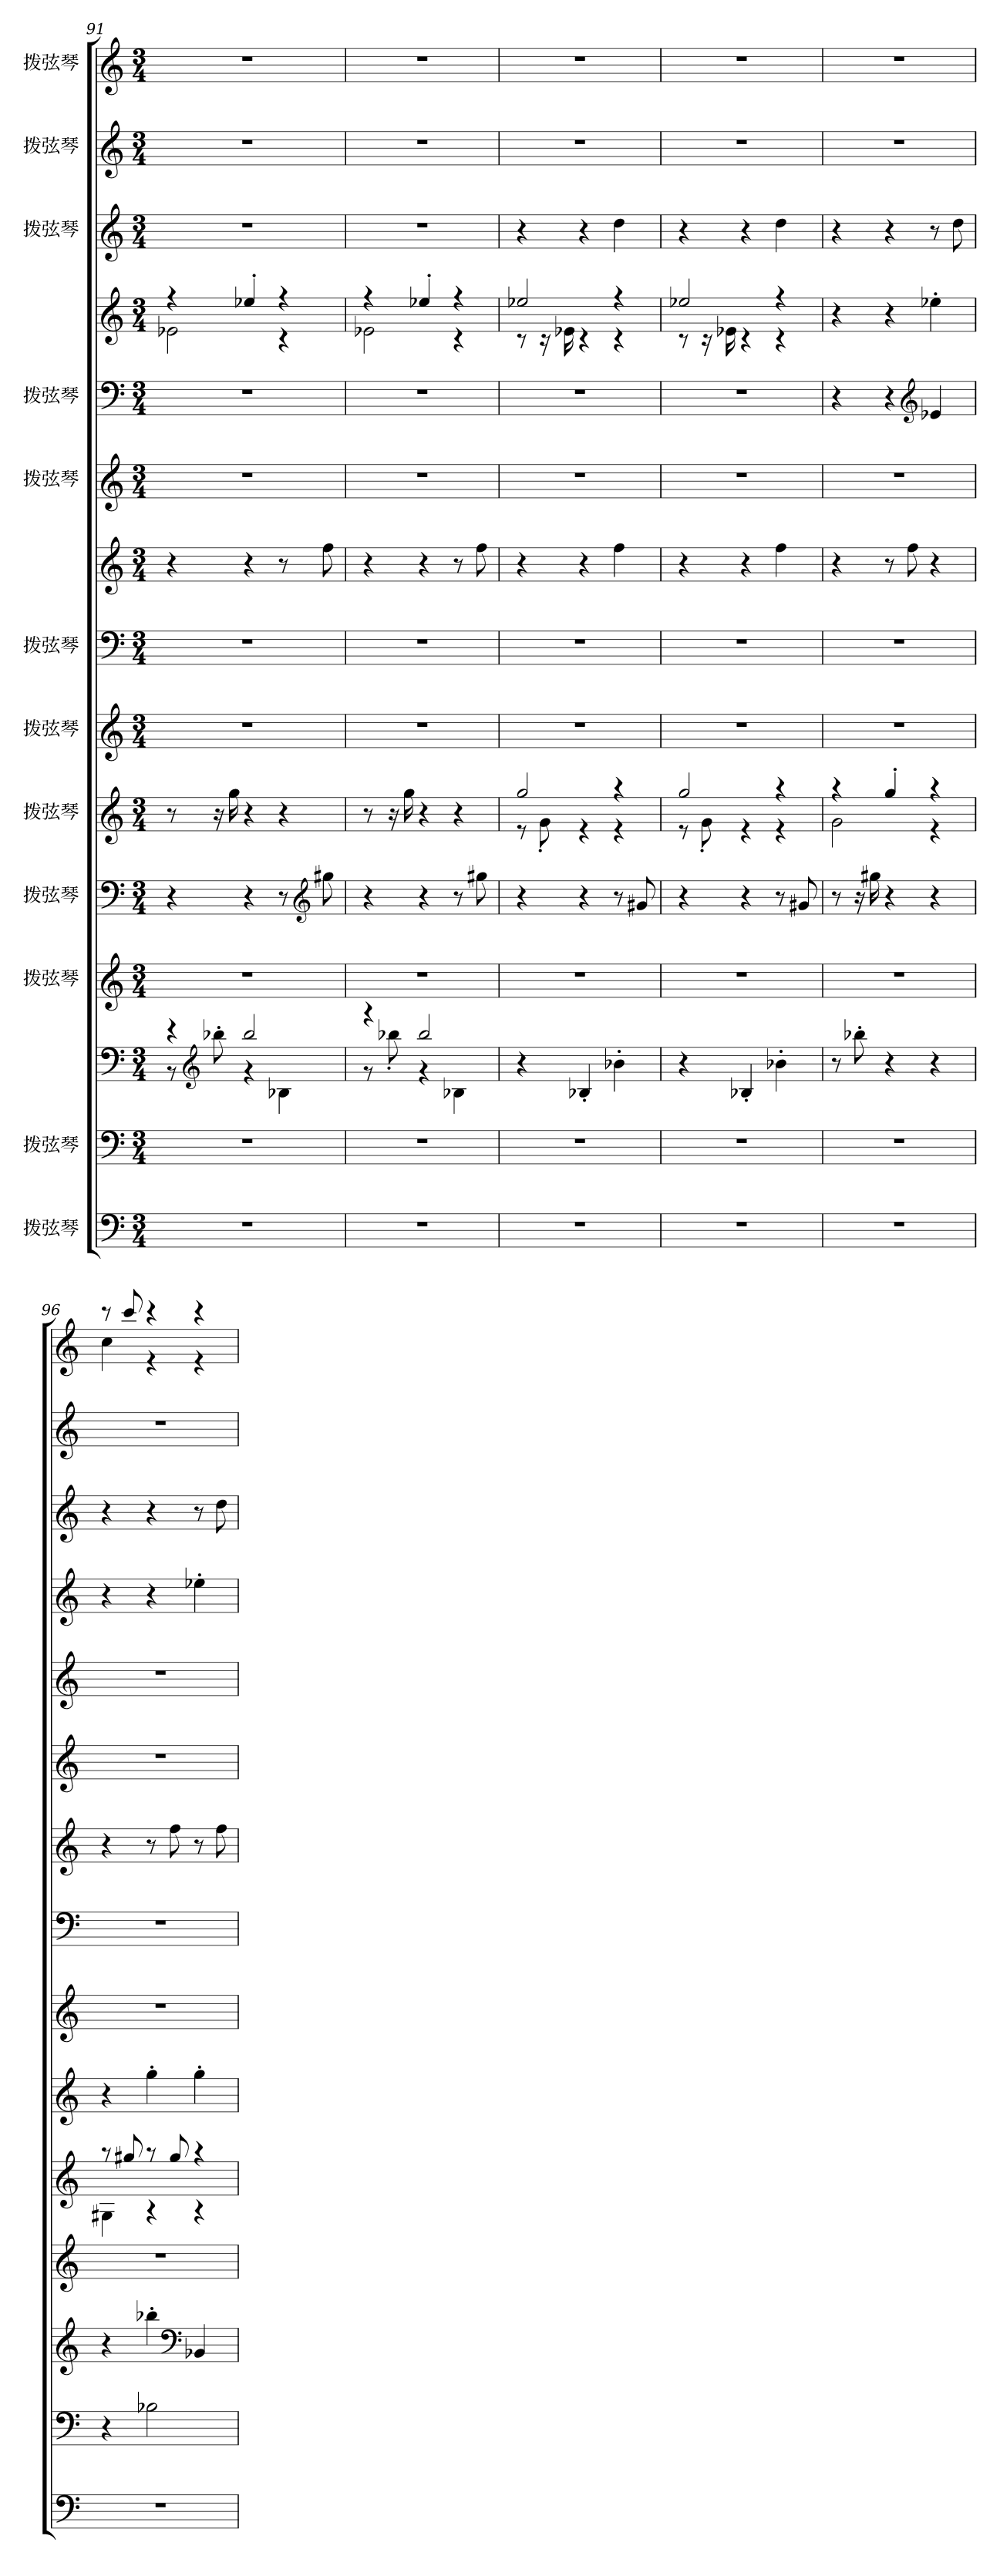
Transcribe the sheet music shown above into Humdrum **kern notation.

**kern	**kern	**kern	**kern	**kern	**kern	**kern	**kern	**kern	**kern	**kern	**kern	**kern	**kern	**kern
*part12	*part11	*part11	*part10	*part9	*part8	*part7	*part6	*part6	*part5	*part4	*part4	*part3	*part2	*part1
*staff15	*staff14	*staff13	*staff12	*staff11	*staff10	*staff9	*staff8	*staff7	*staff6	*staff5	*staff4	*staff3	*staff2	*staff1
*I"拨弦琴	*I"拨弦琴	*	*I"拨弦琴	*I"拨弦琴	*I"拨弦琴	*I"拨弦琴	*I"拨弦琴	*	*I"拨弦琴	*I"拨弦琴	*	*I"拨弦琴	*I"拨弦琴	*I"拨弦琴
!!LO:PB:g=z
*clefF4	*clefF4	*clefF4	*clefG2	*clefF4	*clefG2	*clefG2	*clefF4	*clefG2	*clefG2	*clefF4	*clefG2	*clefG2	*clefG2	*clefG2
*k[]	*k[]	*k[]	*k[]	*k[]	*k[]	*k[]	*k[]	*k[]	*k[]	*k[]	*k[]	*k[]	*k[]	*k[]
*M3/4	*M3/4	*M3/4	*M3/4	*M3/4	*M3/4	*M3/4	*M3/4	*M3/4	*M3/4	*M3/4	*M3/4	*M3/4	*M3/4	*M3/4
=91	=91	=91	=91	=91	=91	=91	=91	=91	=91	=91	=91	=91	=91	=91
*	*	*^	*	*	*	*	*	*	*	*	*^	*	*	*
2.r	2.r	4r	8r	2.r	4r	8r	2.r	2.r	4r	2.r	2.r	4r	2e-X\	2.r	2.r	2.r
*	*	*clefG2	*	*	*	*	*	*	*	*	*	*	*	*	*	*
.	.	.	8bb-X'\	.	.	16r	.	.	.	.	.	.	.	.	.	.
.	.	.	.	.	.	16gg\	.	.	.	.	.	.	.	.	.	.
.	.	2bb-/	4r	.	4r	4r	.	.	4r	.	.	4ee-X'/	.	.	.	.
.	.	.	4B-X\	.	8r	4r	.	.	8r	.	.	4r	4r	.	.	.
*	*	*	*	*	*clefG2	*	*	*	*	*	*	*	*	*	*	*
.	.	.	.	.	8gg#X\	.	.	.	8ff\	.	.	.	.	.	.	.
=92	=92	=92	=92	=92	=92	=92	=92	=92	=92	=92	=92	=92	=92	=92	=92	=92
2.r	2.r	4r	8r	2.r	4r	8r	2.r	2.r	4r	2.r	2.r	4r	2e-X\	2.r	2.r	2.r
.	.	.	8bb-X'\	.	.	16r	.	.	.	.	.	.	.	.	.	.
.	.	.	.	.	.	16gg\	.	.	.	.	.	.	.	.	.	.
.	.	2bb-/	4r	.	4r	4r	.	.	4r	.	.	4ee-X'/	.	.	.	.
.	.	.	4B-X\	.	8r	4r	.	.	8r	.	.	4r	4r	.	.	.
.	.	.	.	.	8gg#X\	.	.	.	8ff\	.	.	.	.	.	.	.
*	*	*v	*v	*	*	*	*	*	*	*	*	*	*	*	*	*
=93	=93	=93	=93	=93	=93	=93	=93	=93	=93	=93	=93	=93	=93	=93	=93
*	*	*	*	*	*^	*	*	*	*	*	*	*	*	*	*
2.r	2.r	4r	2.r	4r	2gg/	8r	2.r	2.r	4r	2.r	2.r	2ee-X/	8r	4r	2.r	2.r
.	.	.	.	.	.	8g'\	.	.	.	.	.	.	16r	.	.	.
.	.	.	.	.	.	.	.	.	.	.	.	.	16e-X\	.	.	.
.	.	4B-X'/	.	4r	.	4r	.	.	4r	.	.	.	4r	4r	.	.
.	.	4b-X'\	.	8r	4r	4r	.	.	4ff\	.	.	4r	4r	4dd\	.	.
.	.	.	.	8g#X/	.	.	.	.	.	.	.	.	.	.	.	.
=94	=94	=94	=94	=94	=94	=94	=94	=94	=94	=94	=94	=94	=94	=94	=94	=94
2.r	2.r	4r	2.r	4r	2gg/	8r	2.r	2.r	4r	2.r	2.r	2ee-X/	8r	4r	2.r	2.r
.	.	.	.	.	.	8g'\	.	.	.	.	.	.	16r	.	.	.
.	.	.	.	.	.	.	.	.	.	.	.	.	16e-X\	.	.	.
.	.	4B-X'/	.	4r	.	4r	.	.	4r	.	.	.	4r	4r	.	.
.	.	4b-X'\	.	8r	4r	4r	.	.	4ff\	.	.	4r	4r	4dd\	.	.
.	.	.	.	8g#X/	.	.	.	.	.	.	.	.	.	.	.	.
*	*	*	*	*	*	*	*	*	*	*	*	*v	*v	*	*	*
!!LO:PB:g=z
=95	=95	=95	=95	=95	=95	=95	=95	=95	=95	=95	=95	=95	=95	=95	=95
2.r	2.r	8r	2.r	8r	4r	2g\	2.r	2.r	4r	2.r	4r	4r	4r	2.r	2.r
.	.	8bb-X'\	.	16r	.	.	.	.	.	.	.	.	.	.	.
.	.	.	.	16gg#X\	.	.	.	.	.	.	.	.	.	.	.
.	.	4r	.	4r	4gg'/	.	.	.	8r	.	4r	4r	4r	.	.
.	.	.	.	.	.	.	.	.	8ff\	.	.	.	.	.	.
*	*	*	*	*	*	*	*	*	*	*	*clefG2	*	*	*	*
.	.	4r	.	4r	4r	4r	.	.	4r	.	4e-X/	4ee-X'\	8r	.	.
.	.	.	.	.	.	.	.	.	.	.	.	.	8dd\	.	.
*	*	*	*	*	*v	*v	*	*	*	*	*	*	*	*	*
=96	=96	=96	=96	=96	=96	=96	=96	=96	=96	=96	=96	=96	=96	=96
*	*	*	*	*^	*	*	*	*	*	*	*	*	*	*^
2.r	4r	4r	2.r	8r	4G#X\	4r	2.r	2.r	4r	2.r	2.r	4r	4r	2.r	8r	4cc\
.	.	.	.	8gg#X/	.	.	.	.	.	.	.	.	.	.	8ccc/	.
.	2B-X\	4bb-X'\	.	8r	4r	4gg'\	.	.	8r	.	.	4r	4r	.	4r	4r
.	.	.	.	8gg#/	.	.	.	.	8ff\	.	.	.	.	.	.	.
*	*	*clefF4	*	*	*	*	*	*	*	*	*	*	*	*	*	*
.	.	4BB-X/	.	4r	4r	4gg'\	.	.	8r	.	.	4ee-X'\	8r	.	4r	4r
.	.	.	.	.	.	.	.	.	8ff\	.	.	.	8dd\	.	.	.
*	*	*	*	*v	*v	*	*	*	*	*	*	*	*	*	*v	*v
=	=	=	=	=	=	=	=	=	=	=	=	=	=	=
*-	*-	*-	*-	*-	*-	*-	*-	*-	*-	*-	*-	*-	*-	*-
